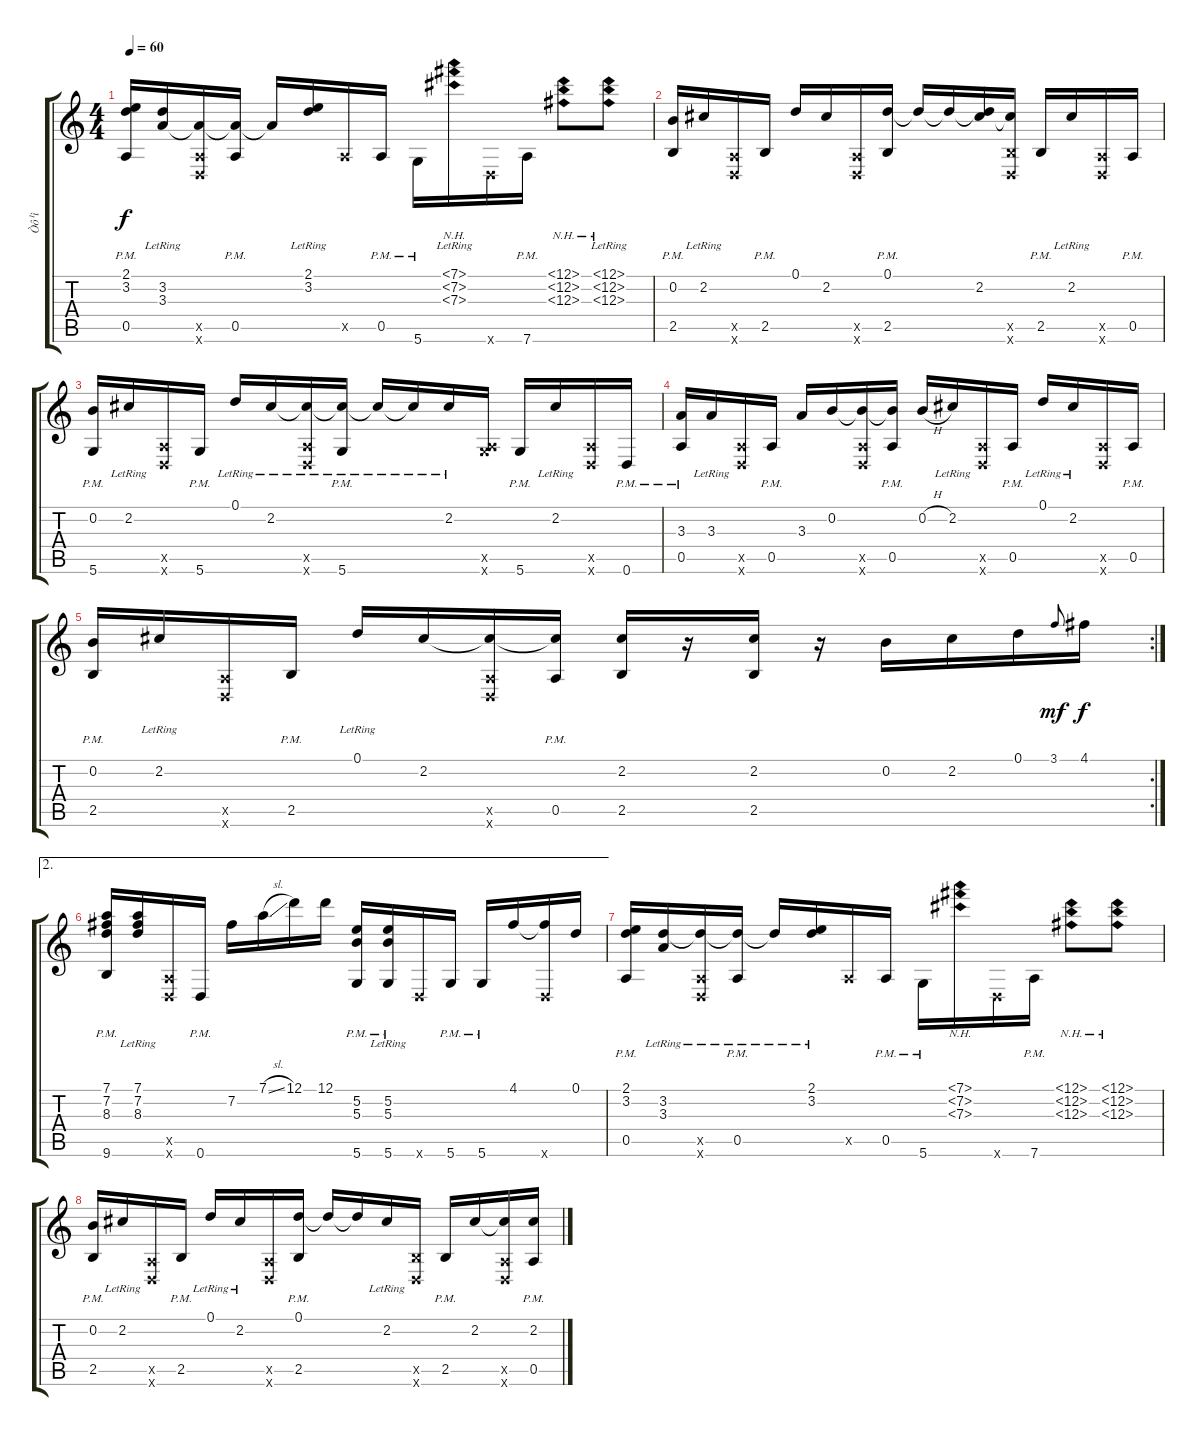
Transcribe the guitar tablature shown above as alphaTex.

\track ("Òô¹ì" "Òô¹ì") {instrument acousticguitarsteel}
\staff {score tabs}
\tuning (D4 B3 Gb3 D3 A2 D2) {hide}
\ts (4 4)
\tempo 60
\clef g2
\ks c
(2.1 3.2 0.5{pm}).16{dy f} (3.2{lr} 3.3).16 (3.3{t} 0.5{x} 0.6{x}).16 (3.3{t} 0.5{pm}).16 3.3{t}.16 (2.1{lr} 3.2).16 0.5{x}.16 0.5{pm}.16 5.6{pm}.16 (7.1{nh lr} 7.2{nh} 7.3{nh}).16 0.6{x}.16 7.6{pm}.16 (12.1{nh} 12.2{nh} 12.3{nh}).8 (12.1{nh lr} 12.2{nh} 12.3{nh}).8 |
(0.2 2.5{pm}).16 2.2{lr}.16 (0.5{x} 0.6{x}).16 2.5{pm}.16 0.1.16 2.2.16 (0.5{x} 0.6{x}).16 (0.1 2.5{pm}).16 0.1{t}.16 0.1{t}.16 (0.1{t} 2.2).16 (2.2{t} 2.5{x} 0.6{x}).16 2.5{pm}.16 2.2{lr}.16 (0.5{x} 0.6{x}).16 0.5{pm}.16 |
(0.2 5.6{pm}).16 2.2{lr}.16 (0.5{x} 0.6{x}).16 5.6{pm}.16 0.1{lr}.16 2.2{lr}.16 (2.2{lr t} 0.5{x} 0.6{x}).16 (2.2{lr t} 5.6{pm}).16 2.2{lr t}.16 2.2{lr t}.16 2.2{lr}.16 (0.5{x} 5.6{x}).16 5.6{pm}.16 2.2{lr}.16 (0.5{x} 0.6{x}).16 0.6{pm}.16 |
(3.3 0.5{pm}).16 3.3{lr}.16 (0.5{x} 0.6{x}).16 0.5{pm}.16 3.3.16 0.2.16 (0.2{t} 0.5{x} 0.6{x}).16 (0.2{t} 0.5{pm}).16 0.2{h}.16 2.2{lr}.16 (0.5{x} 0.6{x}).16 0.5{pm}.16 0.1{lr}.16 2.2{lr}.16 (0.5{x} 0.6{x}).16 0.5{pm}.16 |
\rc 2
(0.2 2.5{pm}).16 2.2{lr}.16 (0.5{x} 0.6{x}).16 2.5{pm}.16 0.1{lr}.16 2.2.16 (2.2{t} 0.5{x} 0.6{x}).16 (2.2{t} 0.5{pm}).16 (2.2 2.5).16 r.16 (2.2 2.5).16 r.16 0.2.16 2.2.16 0.1.16 3.1.8{gr onbeat dy mf} 4.1.16{dy f} |
\ae 2
(7.1 7.2 8.3 9.6{pm}).16 (7.1{lr} 7.2 8.3).16 (0.5{x} 0.6{x}).16 0.6{pm}.16 7.2.16 7.1{sl}.16 12.1.16 12.1.16 (5.2 5.3 5.6{pm}).16 (5.2{lr} 5.3 5.6{pm}).16 0.6{x}.16 5.6{pm}.16 5.6{pm}.16 4.1.16 (4.1{t} 0.6{x}).16 0.1.16 |
(2.1 3.2 0.5{pm}).16 (3.2{lr} 3.3).16 (3.2{lr t} 0.5{x} 0.6{x}).16 (3.2{lr t} 0.5{pm}).16 3.2{lr t}.16 (2.1{lr} 3.2).16 0.5{x}.16 0.5{pm}.16 5.6{pm}.16 (7.1{nh} 7.2{nh} 7.3{nh}).16 0.6{x}.16 7.6{pm}.16 (12.1{nh} 12.2{nh} 12.3{nh}).8 (12.1{nh} 12.2{nh} 12.3{nh}).8 |
(0.2 2.5{pm}).16 2.2{lr}.16 (0.5{x} 0.6{x}).16 2.5{pm}.16 0.1{lr}.16 2.2{lr}.16 (0.5{x} 0.6{x}).16 (0.1 2.5{pm}).16 0.1{t}.16 0.1{t}.16 2.2{lr}.16 (2.5{x} 0.6{x}).16 2.5{pm}.16 2.2.16 (2.2{t} 0.5{x} 0.6{x}).16 (2.2{sl} 0.5{pm}).16
